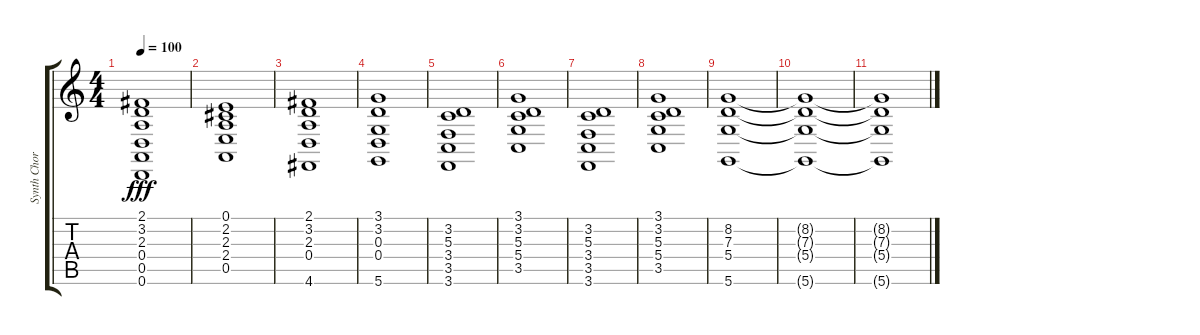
\track ("Synth Chords" "Synth Chor") {instrument synthstrings1}
\staff {score tabs}
\tuning (E4 B3 G3 D3 A2 D2) {hide}
\ts (4 4)
\tempo 100
\clef g2
\ks c
(2.1 3.2 2.3 0.4 0.5 0.6).1{dy fff} |
(0.1 2.2 2.3 2.4 0.5).1 |
(2.1 3.2 2.3 0.4 4.6).1 |
(3.1 3.2 0.3 0.4 5.6).1 |
(3.2 5.3 3.4 3.5 3.6).1 |
(3.1 3.2 5.3 5.4 3.5).1 |
(3.2 5.3 3.4 3.5 3.6).1 |
(3.1 3.2 5.3 5.4 3.5).1 |
(8.2 7.3 5.4 5.6).1 |
(8.2{t} 7.3{t} 5.4{t} 5.6{t}).1 |
(8.2{t} 7.3{t} 5.4{t} 5.6{t}).1
